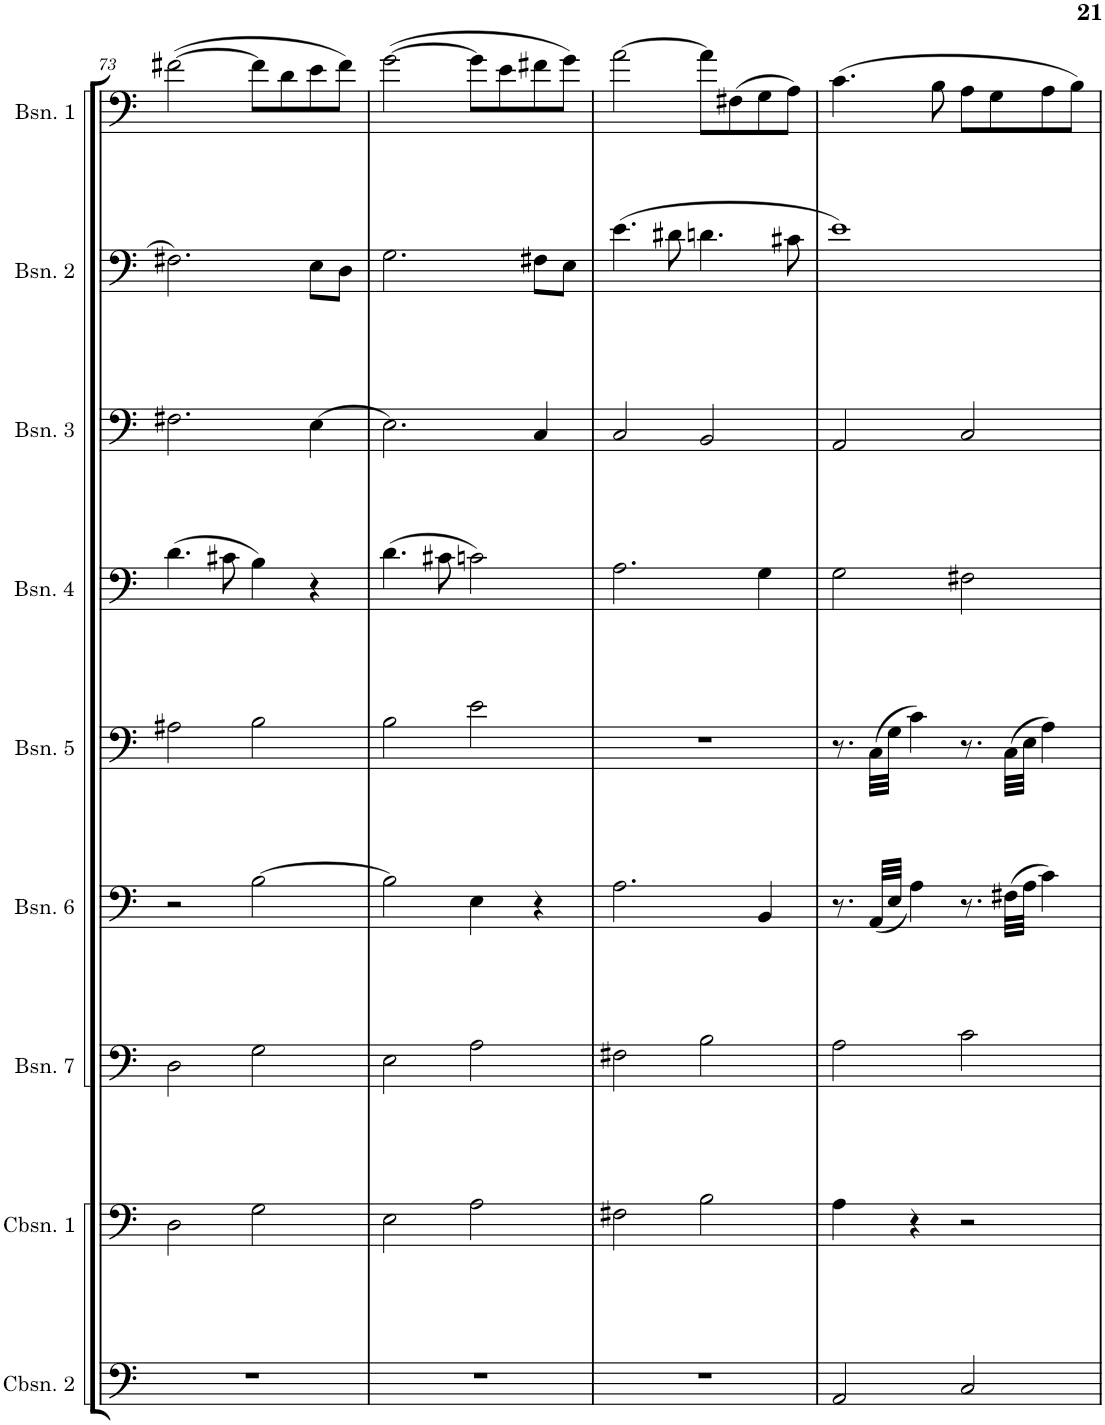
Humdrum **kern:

**kern	**kern	**kern	**kern	**kern	**kern	**kern	**kern	**kern
*part9	*part8	*part7	*part6	*part5	*part4	*part3	*part2	*part1
*staff9	*staff8	*staff7	*staff6	*staff5	*staff4	*staff3	*staff2	*staff1
*I"Contrabassoon 2	*I"Contrabassoon 1	*I"Bassoon 7	*I"Bassoon 6	*I"Bassoon 5	*I"Bassoon 4	*I"Bassoon 3	*I"Bassoon 2	*I"Bassoon 1
*I'Cbsn. 2	*I'Cbsn. 1	*I'Bsn. 7	*I'Bsn. 6	*I'Bsn. 5	*I'Bsn. 4	*I'Bsn. 3	*I'Bsn. 2	*I'Bsn. 1
!!LO:PB:g=z
*clefF4	*clefF4	*clefF4	*clefF4	*clefF4	*clefF4	*clefF4	*clefF4	*clefF4
*Trd7c12	*Trd7c12	*	*	*	*	*	*	*
*k[]	*k[]	*k[]	*k[]	*k[]	*k[]	*k[]	*k[]	*k[]
*M4/4	*M4/4	*M4/4	*M4/4	*M4/4	*M4/4	*M4/4	*M4/4	*M4/4
=73	=73	=73	=73	=73	=73	=73	=73	=73
1r	2D\	2D\	2r	2A#X\	(4.d\	2.F#X\	2.F#X\	([2f#X\
.	.	.	.	.	8c#X\	.	.	.
.	2G\	2G\	[2B\	2B\	4B\)	.	.	8f#\L]
.	.	.	.	.	.	.	.	8d\
.	.	.	.	.	4r	[4E\	8E\L	8e\
.	.	.	.	.	.	.	8D\J	8f#\J)
=74	=74	=74	=74	=74	=74	=74	=74	=74
1r	2E\	2E\	2B\]	2B\	(4.d\	2.E\]	2.G\	([2g\
.	.	.	.	.	8c#X\	.	.	.
.	2A\	2A\	4E\	2e\	2cn\)	.	.	8g\L]
.	.	.	.	.	.	.	.	8e\
.	.	.	4r	.	.	4C/	8F#X\L	8f#X\
.	.	.	.	.	.	.	8E\J	8g\J)
=75	=75	=75	=75	=75	=75	=75	=75	=75
1r	2F#X\	2F#X\	2.A\	1r	2.A\	2C/	(4.e\	[2a\
.	.	.	.	.	.	.	8d#X\	.
.	2B\	2B\	.	.	.	2BB/	4.dn\	8a\L]
.	.	.	.	.	.	.	.	(8F#X\
.	.	.	4BB/	.	4G\	.	.	8G\
.	.	.	.	.	.	.	8c#X\	8A\J)
=76	=76	=76	=76	=76	=76	=76	=76	=76
2AA/	4A\	2A\	8.r	8.r	2G\	2AA/	1e)	(4.c\
.	.	.	(<32AA/LLL	(32C\LLL	.	.	.	.
.	.	.	32E/JJJ	32G\JJJ	.	.	.	.
.	4r	.	4A\)	4c\)	.	.	.	.
.	.	.	.	.	.	.	.	8B\
2C/	2r	2c\	8.r	8.r	2F#X\	2C/	.	8A\L
.	.	.	.	.	.	.	.	8G\
.	.	.	(32F#X\LLL	(32C\LLL	.	.	.	.
.	.	.	32A\JJJ	32E\JJJ	.	.	.	.
.	.	.	4c\)	4A\)	.	.	.	8A\
.	.	.	.	.	.	.	.	8B\J)
=	=	=	=	=	=	=	=	=
*-	*-	*-	*-	*-	*-	*-	*-	*-
